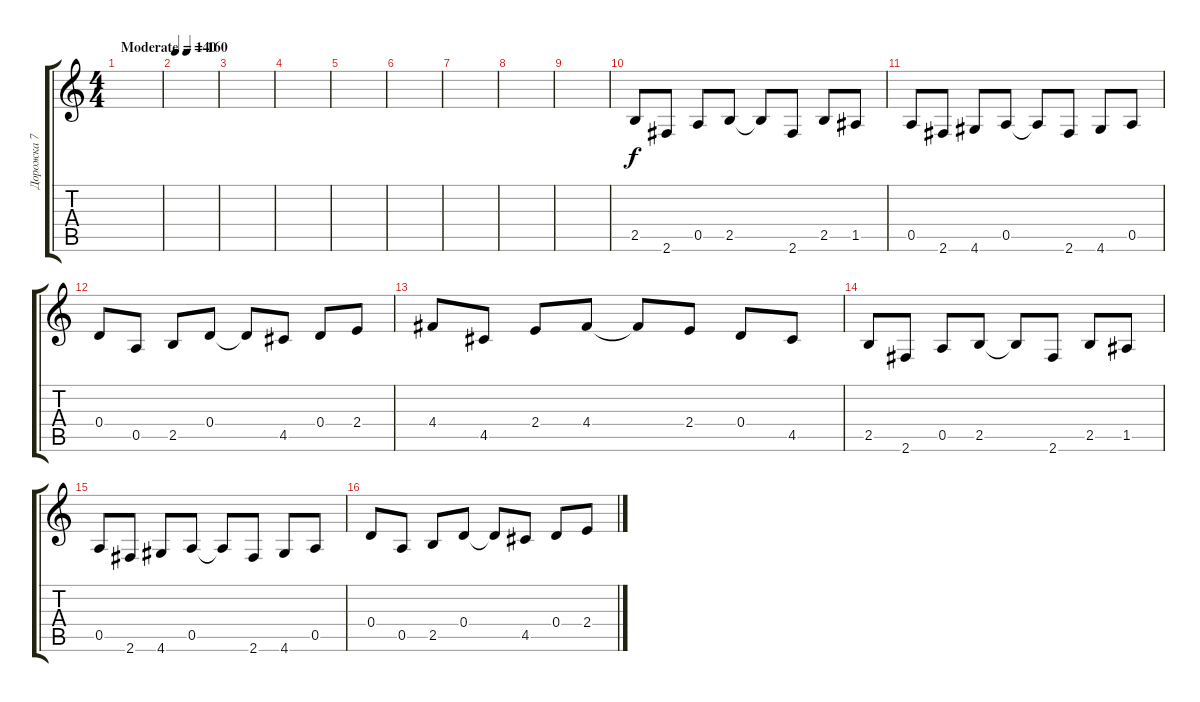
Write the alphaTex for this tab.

\track ("Дорожка 7" "Дорожка 7") {instrument electricguitarmuted}
\staff {score tabs}
\tuning (E4 B3 G3 D3 A2 E2) {hide}
\ts (4 4)
\tempo (160 "Moderate")
\clef g2
\ks c
|
\tempo 140
|
|
|
|
|
|
|
|
2.5.8 2.6.8 0.5.8 2.5.8 2.5{t}.8 2.6.8 2.5.8 1.5.8 |
0.5.8 2.6.8 4.6.8 0.5.8 0.5{t}.8 2.6.8 4.6.8 0.5.8 |
0.4.8 0.5.8 2.5.8 0.4.8 0.4{t}.8 4.5.8 0.4.8 2.4.8 |
4.4.8 4.5.8 2.4.8 4.4.8 4.4{t}.8 2.4.8 0.4.8 4.5.8 |
2.5.8 2.6.8 0.5.8 2.5.8 2.5{t}.8 2.6.8 2.5.8 1.5.8 |
0.5.8 2.6.8 4.6.8 0.5.8 0.5{t}.8 2.6.8 4.6.8 0.5.8 |
0.4.8 0.5.8 2.5.8 0.4.8 0.4{t}.8 4.5.8 0.4.8 2.4.8
